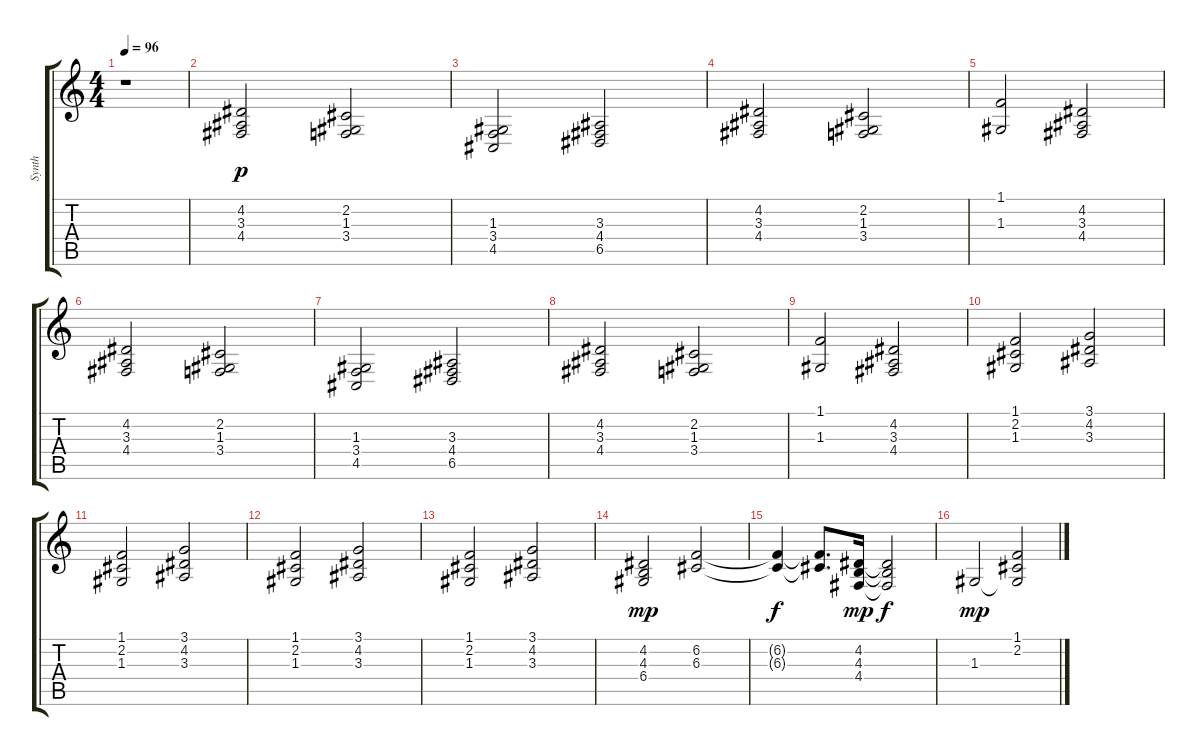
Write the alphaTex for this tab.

\track ("Synth" "Synth") {instrument synthstrings2}
\staff {score tabs}
\tuning (E4 B3 G3 D3 A2 E2) {hide}
\ts (4 4)
\tempo 96
\clef g2
\ks c
r.1{dy f} |
(4.2 3.3 4.4).2{dy p} (2.2 1.3 3.4).2 |
(1.3 3.4 4.5).2 (3.3 4.4 6.5).2 |
(4.2 3.3 4.4).2 (2.2 1.3 3.4).2 |
(1.1 1.3).2 (4.2 3.3 4.4).2 |
(4.2 3.3 4.4).2 (2.2 1.3 3.4).2 |
(1.3 3.4 4.5).2 (3.3 4.4 6.5).2 |
(4.2 3.3 4.4).2 (2.2 1.3 3.4).2 |
(1.1 1.3).2 (4.2 3.3 4.4).2 |
(1.1 2.2 1.3).2 (3.1 4.2 3.3).2 |
(1.1 2.2 1.3).2 (3.1 4.2 3.3).2 |
(1.1 2.2 1.3).2 (3.1 4.2 3.3).2 |
(1.1 2.2 1.3).2 (3.1 4.2 3.3).2 |
(4.2 4.3 6.4).2{dy mp} (6.2 6.3).2 |
(6.2{t} 6.3{t}).4{dy f} (6.2{t} 6.3{t}).8{d} (4.2 4.3 4.4).16{dy mp} (4.2{t} 4.3{t} 4.4{t}).2{dy f} |
1.3.2{dy mp} (1.1 2.2 1.3{t}).2
